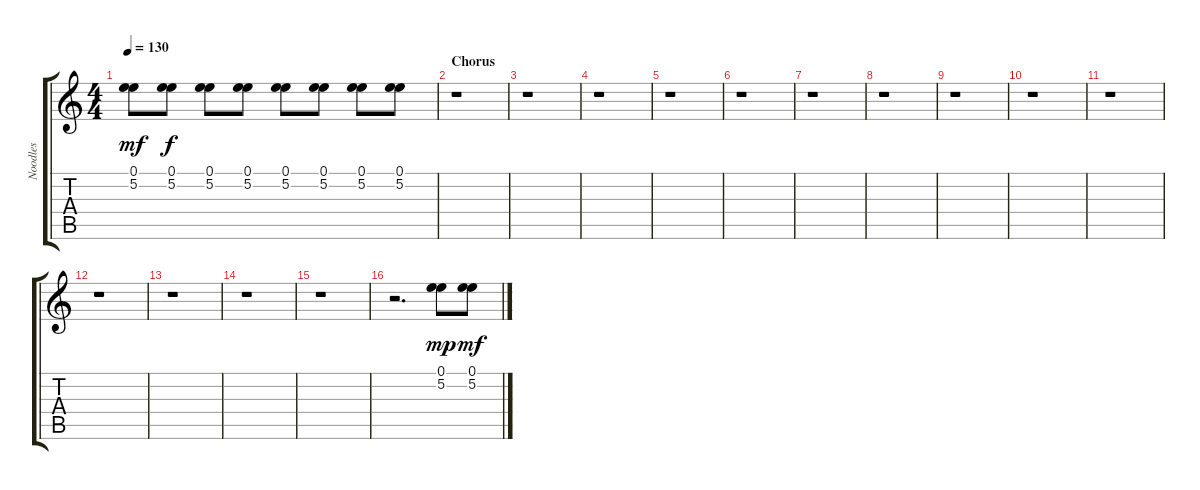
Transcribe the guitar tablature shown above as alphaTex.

\track ("Noodles" "Noodles") {instrument electricguitarclean}
\staff {score tabs}
\tuning (E4 B3 G3 D3 A2 E2) {hide}
\ts (4 4)
\tempo 130
\clef g2
\ks c
(0.1 5.2).8{dy mf} (0.1 5.2).8{dy f} (0.1 5.2).8 (0.1 5.2).8 (0.1 5.2).8 (0.1 5.2).8 (0.1 5.2).8 (0.1 5.2).8 |
\section ("" "Chorus")
r.1 |
r.1 |
r.1 |
r.1 |
r.1 |
r.1 |
r.1 |
r.1 |
r.1 |
r.1 |
r.1 |
r.1 |
r.1 |
r.1 |
r.2{d} (0.1 5.2).8{dy mp} (0.1 5.2).8{dy mf}
